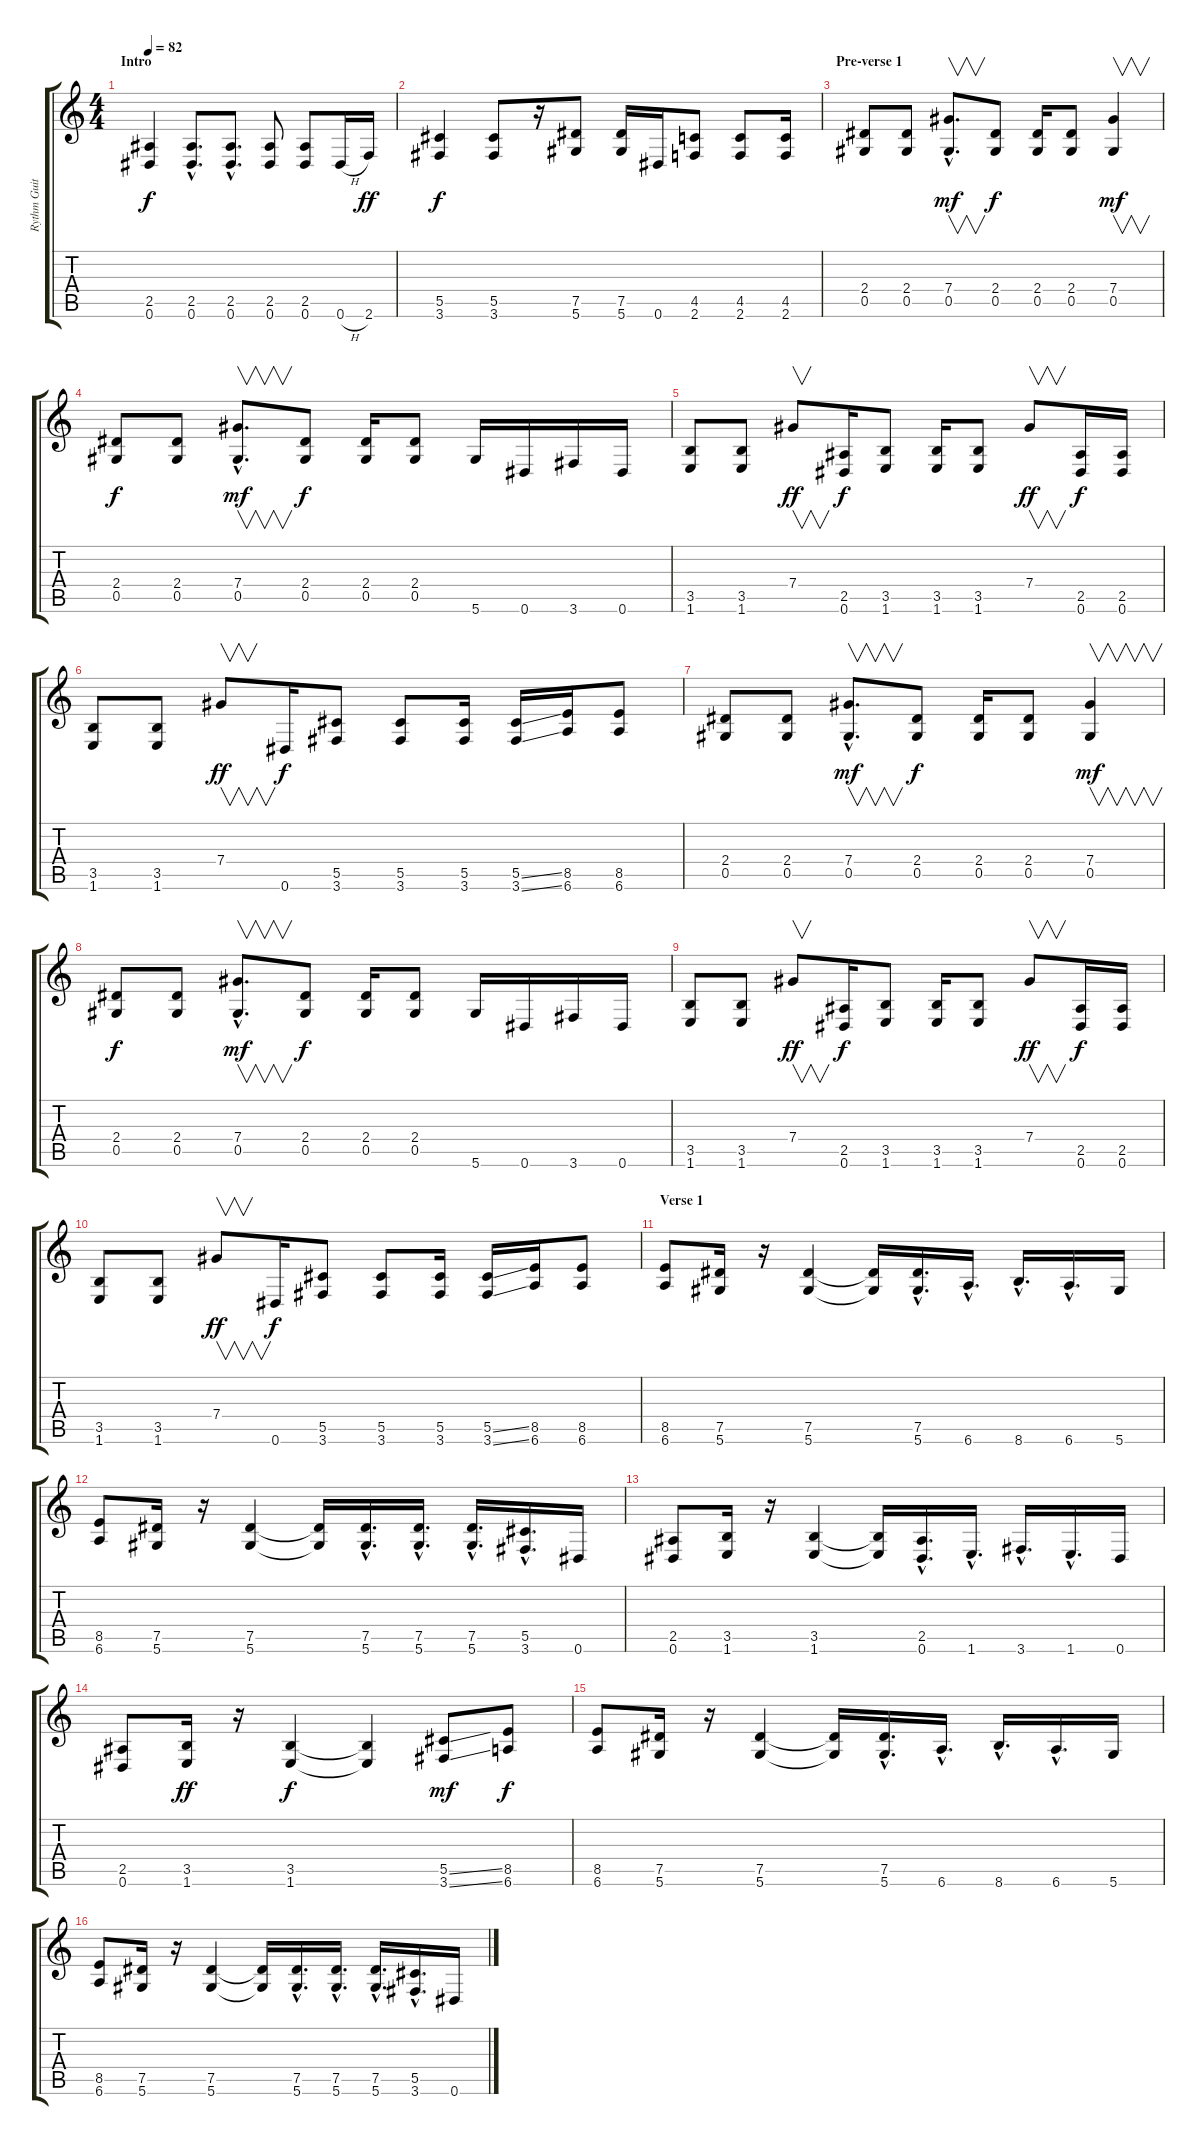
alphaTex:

\track ("Rythm Guitar" "Rythm Guit") {instrument distortionguitar}
\staff {score tabs}
\tuning (Eb4 Bb3 Gb3 Db3 Ab2 Eb2) {hide}
\ts (4 4)
\section ("" "Intro")
\tempo 82
\clef g2
\ks c
(2.5 0.6).4{dy f balance 16 instrument distortionguitar} (2.5{hac} 0.6{hac}).8{d} (2.5{hac} 0.6{hac}).8{d} (2.5 0.6).8 (2.5 0.6).8 0.6{h}.16 2.6.16{dy ff} |
(5.5 3.6).4{dy f} (5.5 3.6).8 r.16 (7.5 5.6).8 (7.5 5.6).16 0.6.16 (4.5 2.6).8 (4.5 2.6).8 (4.5 2.6).16 |
\section ("" "Pre-verse 1")
(2.4 0.5).8{balance 12} (2.4 0.5).8 (7.4{hac} 0.5{hac}).8{v d dy mf} (2.4 0.5).8{dy f} (2.4 0.5).16 (2.4 0.5).8 (7.4 0.5).4{v dy mf} |
(2.4 0.5).8{dy f} (2.4 0.5).8 (7.4{hac} 0.5{hac}).8{v d dy mf} (2.4 0.5).8{dy f} (2.4 0.5).16 (2.4 0.5).8 5.6.16 0.6.16 3.6.16 0.6.16 |
(3.5 1.6).8 (3.5 1.6).8 7.4.8{v dy ff} (2.5 0.6).16{dy f} (3.5 1.6).8 (3.5 1.6).16 (3.5 1.6).8 7.4.8{v dy ff} (2.5 0.6).16{dy f} (2.5 0.6).16 |
(3.5 1.6).8 (3.5 1.6).8 7.4.8{v dy ff} 0.6.16{dy f} (5.5 3.6).8 (5.5 3.6).8 (5.5 3.6).16 (5.5{ss} 3.6{ss}).16 (8.5 6.6).16 (8.5 6.6).8 |
(2.4 0.5).8 (2.4 0.5).8 (7.4{hac} 0.5{hac}).8{v d dy mf} (2.4 0.5).8{dy f} (2.4 0.5).16 (2.4 0.5).8 (7.4 0.5).4{v dy mf} |
(2.4 0.5).8{dy f} (2.4 0.5).8 (7.4{hac} 0.5{hac}).8{v d dy mf} (2.4 0.5).8{dy f} (2.4 0.5).16 (2.4 0.5).8 5.6.16 0.6.16 3.6.16 0.6.16 |
(3.5 1.6).8 (3.5 1.6).8 7.4.8{v dy ff} (2.5 0.6).16{dy f} (3.5 1.6).8 (3.5 1.6).16 (3.5 1.6).8 7.4.8{v dy ff} (2.5 0.6).16{dy f} (2.5 0.6).16 |
(3.5 1.6).8 (3.5 1.6).8 7.4.8{v dy ff} 0.6.16{dy f} (5.5 3.6).8 (5.5 3.6).8 (5.5 3.6).16 (5.5{ss} 3.6{ss}).16 (8.5 6.6).16 (8.5 6.6).8 |
\section ("" "Verse 1")
(8.5 6.6).8 (7.5 5.6).16 r.16 (7.5 5.6).4 (7.5{t} 5.6{t}).16 (7.5{hac} 5.6{hac}).16{d} 6.6{hac}.16{d} 8.6{hac}.16{d} 6.6{hac}.16{d} 5.6.16 |
(8.5 6.6).8 (7.5 5.6).16 r.16 (7.5 5.6).4 (7.5{t} 5.6{t}).16 (7.5{hac} 5.6{hac}).16{d} (7.5{hac} 5.6{hac}).16{d} (7.5{hac} 5.6{hac}).16{d} (5.5{hac} 3.6{hac}).16{d} 0.6.16 |
(2.5 0.6).8 (3.5 1.6).16 r.16 (3.5 1.6).4 (3.5{t} 1.6{t}).16 (2.5{hac} 0.6{hac}).16{d} 1.6{hac}.16{d} 3.6{hac}.16{d} 1.6{hac}.16{d} 0.6.16 |
(2.5 0.6).8 (3.5 1.6).16{dy ff} r.16 (3.5 1.6).4{dy f} (3.5{t} 1.6{t}).4 (5.5{ss} 3.6{ss}).8{dy mf} (8.5 6.6).8{dy f} |
(8.5 6.6).8 (7.5 5.6).16 r.16 (7.5 5.6).4 (7.5{t} 5.6{t}).16 (7.5{hac} 5.6{hac}).16{d} 6.6{hac}.16{d} 8.6{hac}.16{d} 6.6{hac}.16{d} 5.6.16 |
(8.5 6.6).8 (7.5 5.6).16 r.16 (7.5 5.6).4 (7.5{t} 5.6{t}).16 (7.5{hac} 5.6{hac}).16{d} (7.5{hac} 5.6{hac}).16{d} (7.5{hac} 5.6{hac}).16{d} (5.5{hac} 3.6{hac}).16{d} 0.6.16
